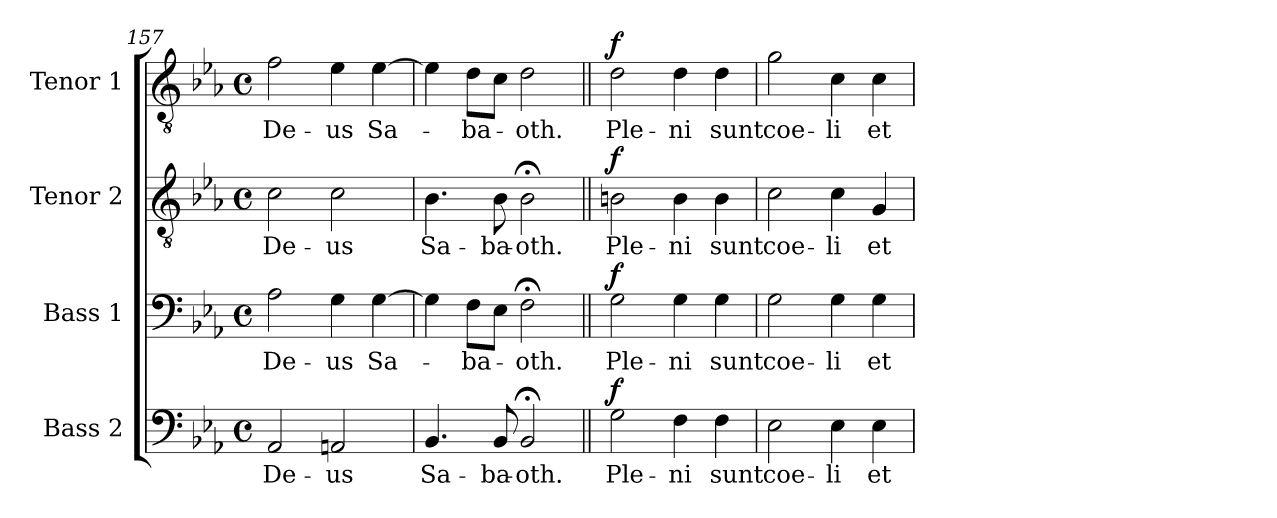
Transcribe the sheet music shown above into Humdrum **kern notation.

**kern	**text	**dynam	**kern	**text	**dynam	**kern	**text	**dynam	**kern	**text	**dynam
*part4	*part4	*part4	*part3	*part3	*part3	*part2	*part2	*part2	*part1	*part1	*part1
*staff4	*staff4	*staff4	*staff3	*staff3	*staff3	*staff2	*staff2	*staff2	*staff1	*staff1	*staff1
*I"Bass 2	*	*	*I"Bass 1	*	*	*I"Tenor 2	*	*	*I"Tenor 1	*	*
*I'B. 2	*	*	*I'B. 1	*	*	*I'T. 2	*	*	*I'T. 1	*	*
*clefF4	*	*	*clefF4	*	*	*clefGv2	*	*	*clefGv2	*	*
*k[b-e-a-]	*	*	*k[b-e-a-]	*	*	*k[b-e-a-]	*	*	*k[b-e-a-]	*	*
*E-:	*	*	*E-:	*	*	*E-:	*	*	*E-:	*	*
*M4/4	*	*	*M4/4	*	*	*M4/4	*	*	*M4/4	*	*
*met(c)	*	*	*met(c)	*	*	*met(c)	*	*	*met(c)	*	*
=157	=157	=157	=157	=157	=157	=157	=157	=157	=157	=157	=157
!	!LO:LY:b	!	!	!LO:LY:b	!	!	!LO:LY:b	!	!	!LO:LY:b	!
2AA-/	De-	.	2A-\	De-	.	2c\	De-	.	2f\	De-	.
!	!LO:LY:b	!	!	!LO:LY:b	!	!	!LO:LY:b	!	!	!LO:LY:b	!
2AAn/	-us	.	4G\	-us	.	2c\	-us	.	4e-\	-us	.
!	!	!	!	!LO:LY:b	!	!	!	!	!	!LO:LY:b	!
.	.	.	[4G\	Sa-	.	.	.	.	[4e-\	Sa-	.
=158	=158	=158	=158	=158	=158	=158	=158	=158	=158	=158	=158
!	!LO:LY:b	!	!	!	!	!	!LO:LY:b	!	!	!	!
4.BB-/	Sa-	.	4G\]	.	.	4.B-\	Sa-	.	4e-\]	.	.
!	!	!	!	!LO:LY:b	!	!	!	!	!	!LO:LY:b	!
.	.	.	8F\L	-ba-	.	.	.	.	8d\L	-ba-	.
!	!LO:LY:b	!	!	!	!	!	!LO:LY:b	!	!	!	!
8BB-/	-ba-	.	8E-\J	.	.	8B-\	-ba-	.	8c\J	.	.
!	!LO:LY:b	!	!	!LO:LY:b	!	!	!LO:LY:b	!	!	!LO:LY:b	!
2BB-;</	-oth.	.	2F;<\	-oth.	.	2B-;<\	-oth.	.	2d\	-oth.	.
!!LO:PB:g=z
=159||	=159||	=159||	=159||	=159||	=159||	=159||	=159||	=159||	=159||	=159||	=159||
!	!LO:LY:b	!LO:DY:a	!	!LO:LY:b	!LO:DY:a	!	!LO:LY:b	!LO:DY:a	!	!LO:LY:b	!LO:DY:a
2G\	Ple-	f	2G\	Ple-	f	2Bn\	Ple-	f	2d\	Ple-	f
!	!LO:LY:b	!	!	!LO:LY:b	!	!	!LO:LY:b	!	!	!LO:LY:b	!
4F\	-ni	.	4G\	-ni	.	4B\	-ni	.	4d\	-ni	.
!	!LO:LY:b	!	!	!LO:LY:b	!	!	!LO:LY:b	!	!	!LO:LY:b	!
4F\	sunt	.	4G\	sunt	.	4B\	sunt	.	4d\	sunt	.
=160	=160	=160	=160	=160	=160	=160	=160	=160	=160	=160	=160
!	!LO:LY:b	!	!	!LO:LY:b	!	!	!LO:LY:b	!	!	!LO:LY:b	!
2E-\	coe-	.	2G\	coe-	.	2c\	coe-	.	2g\	coe-	.
!	!LO:LY:b	!	!	!LO:LY:b	!	!	!LO:LY:b	!	!	!LO:LY:b	!
4E-\	-li	.	4G\	-li	.	4c\	-li	.	4c\	-li	.
!	!LO:LY:b	!	!	!LO:LY:b	!	!	!LO:LY:b	!	!	!LO:LY:b	!
4E-\	et	.	4G\	et	.	4G/	et	.	4c\	et	.
=	=	=	=	=	=	=	=	=	=	=	=
*-	*-	*-	*-	*-	*-	*-	*-	*-	*-	*-	*-
